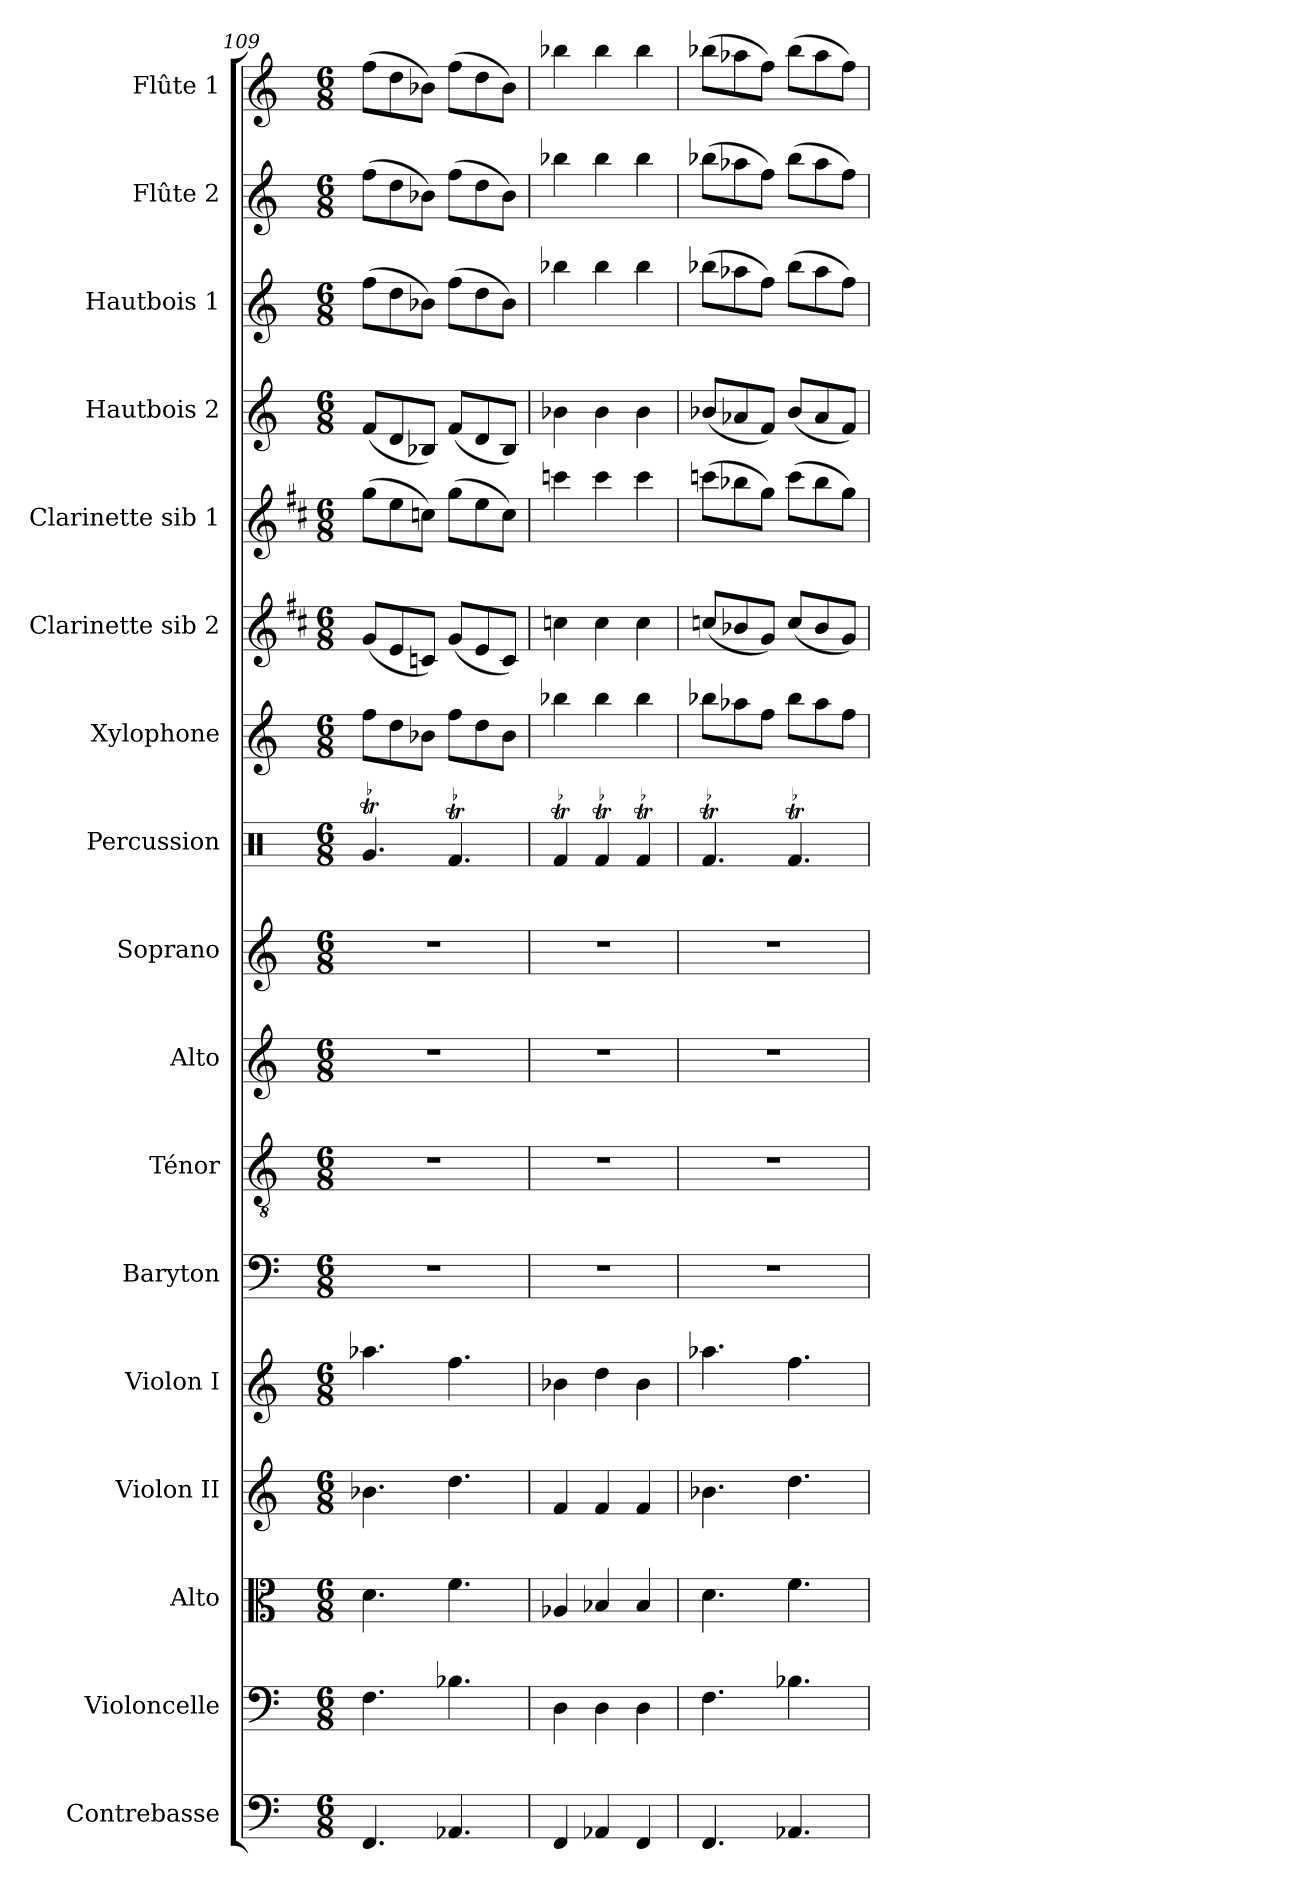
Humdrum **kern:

**kern	**kern	**kern	**kern	**kern	**kern	**kern	**kern	**kern	**kern	**kern	**kern	**kern	**kern	**kern	**kern	**kern
*part17	*part16	*part15	*part14	*part13	*part12	*part11	*part10	*part9	*part8	*part7	*part6	*part5	*part4	*part3	*part2	*part1
*staff17	*staff16	*staff15	*staff14	*staff13	*staff12	*staff11	*staff10	*staff9	*staff8	*staff7	*staff6	*staff5	*staff4	*staff3	*staff2	*staff1
*I"Contrebasse	*I"Violoncelle	*I"Alto	*I"Violon II	*I"Violon I	*I"Baryton	*I"Ténor	*I"Alto	*I"Soprano	*I"Percussion	*I"Xylophone	*I"Clarinette sib 2	*I"Clarinette sib 1	*I"Hautbois 2	*I"Hautbois 1	*I"Flûte 2	*I"Flûte 1
*I'Cb.	*I'Vc.	*I'A	*I'Vln. II	*I'Vln. I	*I'Bar.	*I'T	*I'A	*I'S	*I'Perc.	*I'Xyl.	*I'Cl. Sib 2	*I'Cl. Sib 1	*I'Hb. 2	*I'Hb. 1	*I'Fl. 2	*I'Fl. 1
!!LO:PB:g=z
*clefF4	*clefF4	*clefC3	*clefG2	*clefG2	*clefF4	*clefGv2	*clefG2	*clefG2	*clefX	*clefG2	*clefG2	*clefG2	*clefG2	*clefG2	*clefG2	*clefG2
*ITrd7c12	*	*	*	*	*	*	*	*	*	*	*ITrd1c2	*ITrd1c2	*	*	*	*
*k[]	*k[]	*k[]	*k[]	*k[]	*k[]	*k[]	*k[]	*k[]	*k[]	*k[]	*k[]	*k[]	*k[]	*k[]	*k[]	*k[]
*C:	*C:	*C:	*C:	*C:	*C:	*C:	*C:	*C:	*C:	*C:	*C:	*C:	*C:	*C:	*C:	*C:
*M6/8	*M6/8	*M6/8	*M6/8	*M6/8	*M6/8	*M6/8	*M6/8	*M6/8	*M6/8	*M6/8	*M6/8	*M6/8	*M6/8	*M6/8	*M6/8	*M6/8
=109	=109	=109	=109	=109	=109	=109	=109	=109	=109	=109	=109	=109	=109	=109	=109	=109
4.FFF/	4.F\	4.d\	4.b-X\	4.aa-X\	2.r	2.r	2.r	2.r	4.Rgt/	8ff\L	(<8f/L	(>8ff\L	(<8f/L	(>8ff\L	(>8ff\L	(>8ff\L
.	.	.	.	.	.	.	.	.	.	8dd\	8d/	8dd\	8d/	8dd\	8dd\	8dd\
.	.	.	.	.	.	.	.	.	.	8b-X\J	8B-X/J)	8b-X\J)	8B-X/J)	8b-X\J)	8b-X\J)	8b-X\J)
4.AAA-X/	4.B-X\	4.f\	4.dd\	4.ff\	.	.	.	.	4.Rft/	8ff\L	(<8f/L	(>8ff\L	(<8f/L	(>8ff\L	(>8ff\L	(>8ff\L
.	.	.	.	.	.	.	.	.	.	8dd\	8d/	8dd\	8d/	8dd\	8dd\	8dd\
.	.	.	.	.	.	.	.	.	.	8b-\J	8B-/J)	8b-\J)	8B-/J)	8b-\J)	8b-\J)	8b-\J)
=110	=110	=110	=110	=110	=110	=110	=110	=110	=110	=110	=110	=110	=110	=110	=110	=110
4FFF/	4D\	4A-X/	4f/	4b-X\	2.r	2.r	2.r	2.r	4Rft/	4bb-X\	4b-X\	4bb-X\	4b-X\	4bb-X\	4bb-X\	4bb-X\
4AAA-X/	4D\	4B-X/	4f/	4dd\	.	.	.	.	4Rft/	4bb-\	4b-\	4bb-\	4b-\	4bb-\	4bb-\	4bb-\
4FFF/	4D\	4B-/	4f/	4b-\	.	.	.	.	4Rft/	4bb-\	4b-\	4bb-\	4b-\	4bb-\	4bb-\	4bb-\
=111	=111	=111	=111	=111	=111	=111	=111	=111	=111	=111	=111	=111	=111	=111	=111	=111
4.FFF/	4.F\	4.d\	4.b-X\	4.aa-X\	2.r	2.r	2.r	2.r	4.Rft/	8bb-X\L	(<8b-X/L	(>8bb-X\L	(<8b-X/L	(>8bb-X\L	(>8bb-X\L	(>8bb-X\L
.	.	.	.	.	.	.	.	.	.	8aa-X\	8a-X/	8aa-X\	8a-X/	8aa-X\	8aa-X\	8aa-X\
.	.	.	.	.	.	.	.	.	.	8ff\J	8f/J)	8ff\J)	8f/J)	8ff\J)	8ff\J)	8ff\J)
4.AAA-X/	4.B-X\	4.f\	4.dd\	4.ff\	.	.	.	.	4.Rft/	8bb-\L	(<8b-/L	(>8bb-\L	(<8b-/L	(>8bb-\L	(>8bb-\L	(>8bb-\L
.	.	.	.	.	.	.	.	.	.	8aa-\	8a-/	8aa-\	8a-/	8aa-\	8aa-\	8aa-\
.	.	.	.	.	.	.	.	.	.	8ff\J	8f/J)	8ff\J)	8f/J)	8ff\J)	8ff\J)	8ff\J)
=	=	=	=	=	=	=	=	=	=	=	=	=	=	=	=	=
*-	*-	*-	*-	*-	*-	*-	*-	*-	*-	*-	*-	*-	*-	*-	*-	*-
